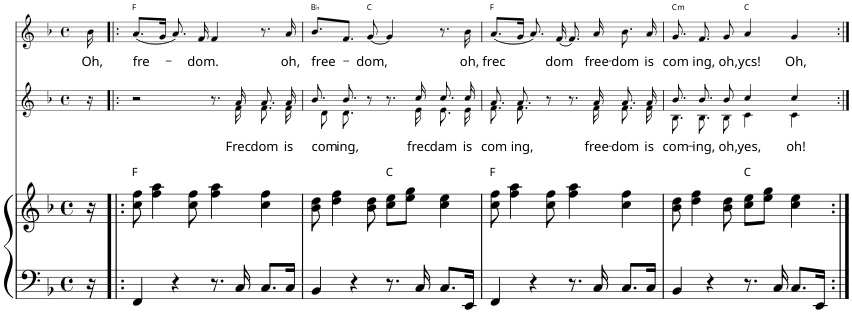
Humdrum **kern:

**kern	**kern	**harte	**kern	**text	**kern	**text	**harte
*part3	*part3	*part3	*part2	*part2	*part1	*part1	*part1
*staff4	*staff3	*	*staff2	*staff2	*staff1	*staff1	*
*I"Piano	*	*	*I"Voice	*	*I"Voice	*	*
*I'Pno	*	*	*	*	*	*	*
*	*	*	*stria5	*	*stria5	*	*
*clefF4	*clefG2	*	*clefG2	*	*clefG2	*	*
*k[b-]	*k[b-]	*	*k[b-]	*	*k[b-]	*	*
*M4/4	*M4/4	*	*M4/4	*	*M4/4	*	*
*met(c)	*met(c)	*	*met(c)	*	*met(c)	*	*
=1	=1	=1	=1	=1	=1	=1	=1
!	!	!	!	!	!	!LO:LY:b	!
16r	16r	.	16r	.	16b-\	Oh,	.
=2!|:	=2!|:	=2!|:	=2!|:	=2!|:	=2!|:	=2!|:	=2!|:
*	*	*	*^	*	*	*	*
!	!	!	!	!	!	!	!LO:LY:b	!
4FF/	8cc\ 8ff\	F:maj	2r	8.ryy	.	(8.a/L	fre-	F:maj
.	4ff\ 4aa\	.	.	.	.	.	.	.
*	*	*	*v	*v	*	*	*	*
.	.	.	.	.	16g/Jk	.	.
4r	.	.	.	.	8.a/)	.	.
.	8cc\ 8ff\	.	.	.	.	.	.
!	!	!	!	!	!	!LO:LY:b	!
.	.	.	.	.	16f/	-dom.	.
8.r	4ff\ 4aa\	.	8.r	.	4f/	.	.
*	*	*	*^	*	*	*	*
!	!	!	!	!	!LO:LY:b	!	!	!
16C/	.	.	16a/	16f\	Frec	.	.	.
!	!	!	!	!	!LO:LY:b	!	!	!
8.C/L	4cc\ 4ff\	.	8.a/L	8.f\L	dom	8.r	.	.
!	!	!	!	!	!LO:LY:b	!	!LO:LY:b	!
16C/Jk	.	.	16a/Jk	16f\Jk	is	16a/	oh,	.
=3	=3	=3	=3	=3	=3	=3	=3	=3
!	!	!	!	!	!	!	!LO:LY:b	!
4BB-/	8b-\ 8dd\	.	8.b-/L	16ryy	.	8.b-/L	free-	Bb:maj
!	!	!	!	!	!LO:LY:b	!	!	!
.	.	.	.	8d\L	com	.	.	.
.	4dd\ 4ff\	.	.	.	.	.	.	.
!	!	!	!	!	!LO:LY:b	!	!	!
.	.	.	8.b-/J	8.d\J	ing,	8.f/J	.	.
4r	.	.	.	.	.	.	.	.
!	!	!	!	!	!	!	!LO:LY:b	!
.	8b-\ 8dd\	.	8r	16ryy	.	[8g/	-dom,	C:maj
*	*	*	*v	*v	*	*	*	*
8.r	8cc\ 8ee\L	C:maj	8.r	.	4g/]	.	.
.	8ee\ 8gg\J	.	.	.	.	.	.
*	*	*	*^	*	*	*	*
!	!	!	!	!	!LO:LY:b	!	!	!
16C/	.	.	16cc/	16e\KL	frec	.	.	.
!	!	!	!	!	!LO:LY:b	!	!	!
8.C/L	4cc\ 4ee\	.	8.cc/L	8.e\	dam	8.r	.	.
!	!	!	!	!	!LO:LY:b	!	!LO:LY:b	!
16EE/Jk	.	.	16cc/Jk	16e\Jk	is	16b-\	oh,	.
=4	=4	=4	=4	=4	=4	=4	=4	=4
!	!	!	!	!	!LO:LY:b	!	!LO:LY:b	!
4FF/	8cc\ 8ff\	F:maj	8.a/L	8.f\L	com	(8.a/L	frec	F:maj
.	4ff\ 4aa\	.	.	.	.	.	.	.
!	!	!	!	!	!LO:LY:b	!	!	!
.	.	.	8.a/J	8.f\J	ing,	16g/Jk	.	.
4r	.	.	.	.	.	8.a/)	.	.
.	8cc\ 8ff\	.	8r	16ryy	.	.	.	.
!	!	!	!	!	!	!	!LO:LY:b	!
*	*	*	*v	*v	*	*	*	*
.	.	.	.	.	[16f/	dom	.
8.r	4ff\ 4aa\	.	8.r	.	8.f/]	.	.
*	*	*	*^	*	*	*	*
!	!	!	!	!	!LO:LY:b	!	!LO:LY:b	!
16C/	.	.	16a/	16f\KL	free-	16a/	free-	.
!	!	!	!	!	!LO:LY:b	!	!LO:LY:b	!
8.C/L	4cc\ 4ff\	.	8.a/L	8.f\	-dom	8.b-\	-dom	.
!	!	!	!	!	!LO:LY:b	!	!LO:LY:b	!
16C/Jk	.	.	16a/Jk	16f\Jk	is	16a/	is	.
=5	=5	=5	=5	=5	=5	=5	=5	=5
!	!	!	!	!	!LO:LY:b	!	!LO:LY:b	!LO:H:kt=m
4BB-/	8b-\ 8dd\	.	8.b-/L	8.B-\L	com-	8.g/	com	C:min
.	4dd\ 4ff\	.	.	.	.	.	.	.
!	!	!	!	!	!LO:LY:b	!	!LO:LY:b	!
.	.	.	8.b-/J	8.B-\J	-ing,	8.f/	ing,	.
4r	.	.	.	.	.	.	.	.
!	!	!	!	!	!LO:LY:b	!	!LO:LY:b	!
.	8b-\ 8dd\	.	8b-/	8B-\	oh,	8g/	oh,	.
!	!	!	!	!	!LO:LY:b	!	!LO:LY:b	!
8.r	8cc\ 8ee\L	C:maj	4cc/	4c\	yes,	4a/	ycs!	C:maj
.	8ee\ 8gg\J	.	.	.	.	.	.	.
16C/	.	.	.	.	.	.	.	.
!	!	!	!	!	!LO:LY:b	!	!LO:LY:b	!
8.C/L	4cc\ 4ee\	.	4cc/	4c\	oh!	4g/	Oh,	.
16EE/Jk	.	.	.	.	.	.	.	.
*	*	*	*v	*v	*	*	*	*
=:|!	=:|!	=:|!	=:|!	=:|!	=:|!	=:|!	=:|!
*-	*-	*-	*-	*-	*-	*-	*-
